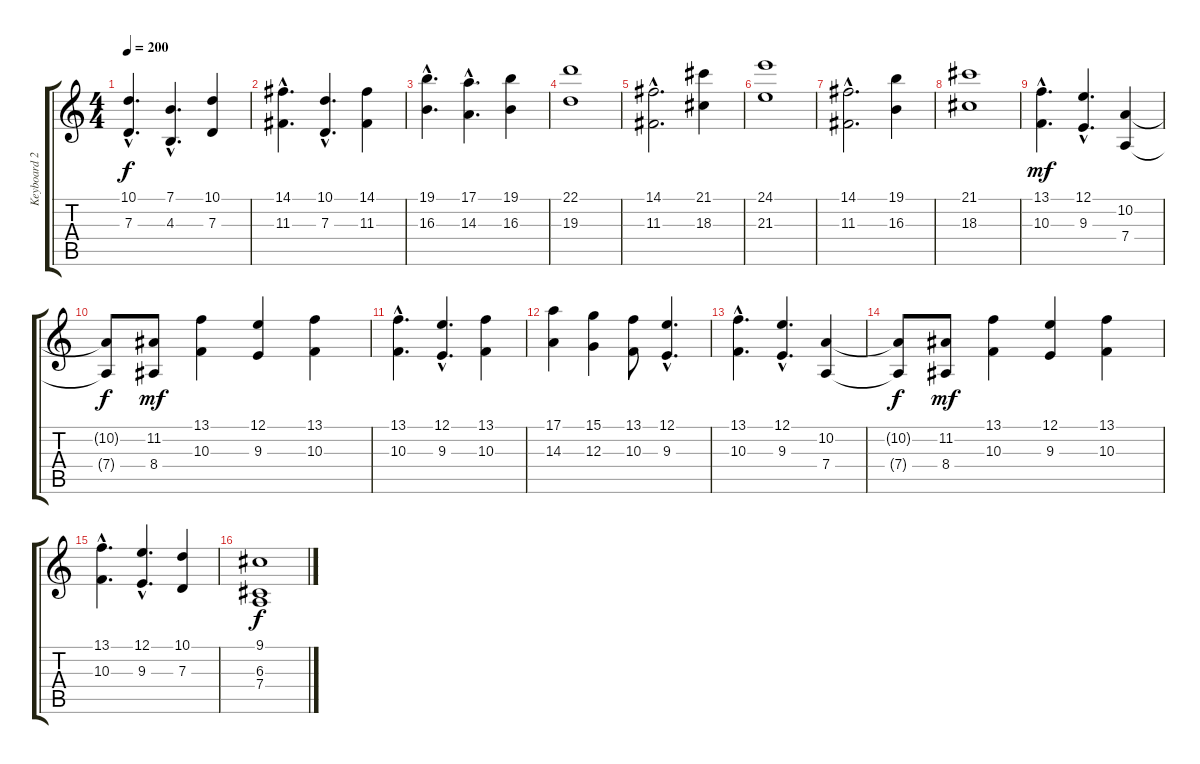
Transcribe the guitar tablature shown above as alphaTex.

\track ("Keyboard 2" "Keyboard 2") {instrument synthstrings1}
\staff {score tabs}
\tuning (E4 B3 G3 D3 A2 E2) {hide}
\ts (4 4)
\section ("" "")
\tempo 200
\clef g2
\ks c
(10.1{hac} 7.3{hac}).4{d dy f} (7.1{hac} 4.3{hac}).4{d} (10.1 7.3).4 |
(14.1{hac} 11.3{hac}).4{d} (10.1{hac} 7.3{hac}).4{d} (14.1 11.3).4 |
(19.1{hac} 16.3{hac}).4{d} (17.1{hac} 14.3{hac}).4{d} (19.1 16.3).4 |
(22.1 19.3).1 |
\section ("" "")
(14.1{hac} 11.3{hac}).2{d} (21.1 18.3).4 |
(24.1 21.3).1 |
(14.1{hac} 11.3{hac}).2{d} (19.1 16.3).4 |
(21.1 18.3).1 |
\section ("" "")
(13.1{hac} 10.3{hac}).4{d dy mf} (12.1{hac} 9.3{hac}).4{d} (10.2 7.4).4 |
(10.2{t} 7.4{t}).8{dy f} (11.2 8.4).8{dy mf} (13.1 10.3).4 (12.1 9.3).4 (13.1 10.3).4 |
(13.1{hac} 10.3{hac}).4{d} (12.1{hac} 9.3{hac}).4{d} (13.1 10.3).4 |
(17.1 14.3).4 (15.1 12.3).4 (13.1 10.3).8 (12.1{hac} 9.3{hac}).4{d} |
(13.1{hac} 10.3{hac}).4{d} (12.1{hac} 9.3{hac}).4{d} (10.2 7.4).4 |
(10.2{t} 7.4{t}).8{dy f} (11.2 8.4).8{dy mf} (13.1 10.3).4 (12.1 9.3).4 (13.1 10.3).4 |
(13.1{hac} 10.3{hac}).4{d} (12.1{hac} 9.3{hac}).4{d} (10.1 7.3).4 |
(9.1 6.3 7.4).1{dy f}
